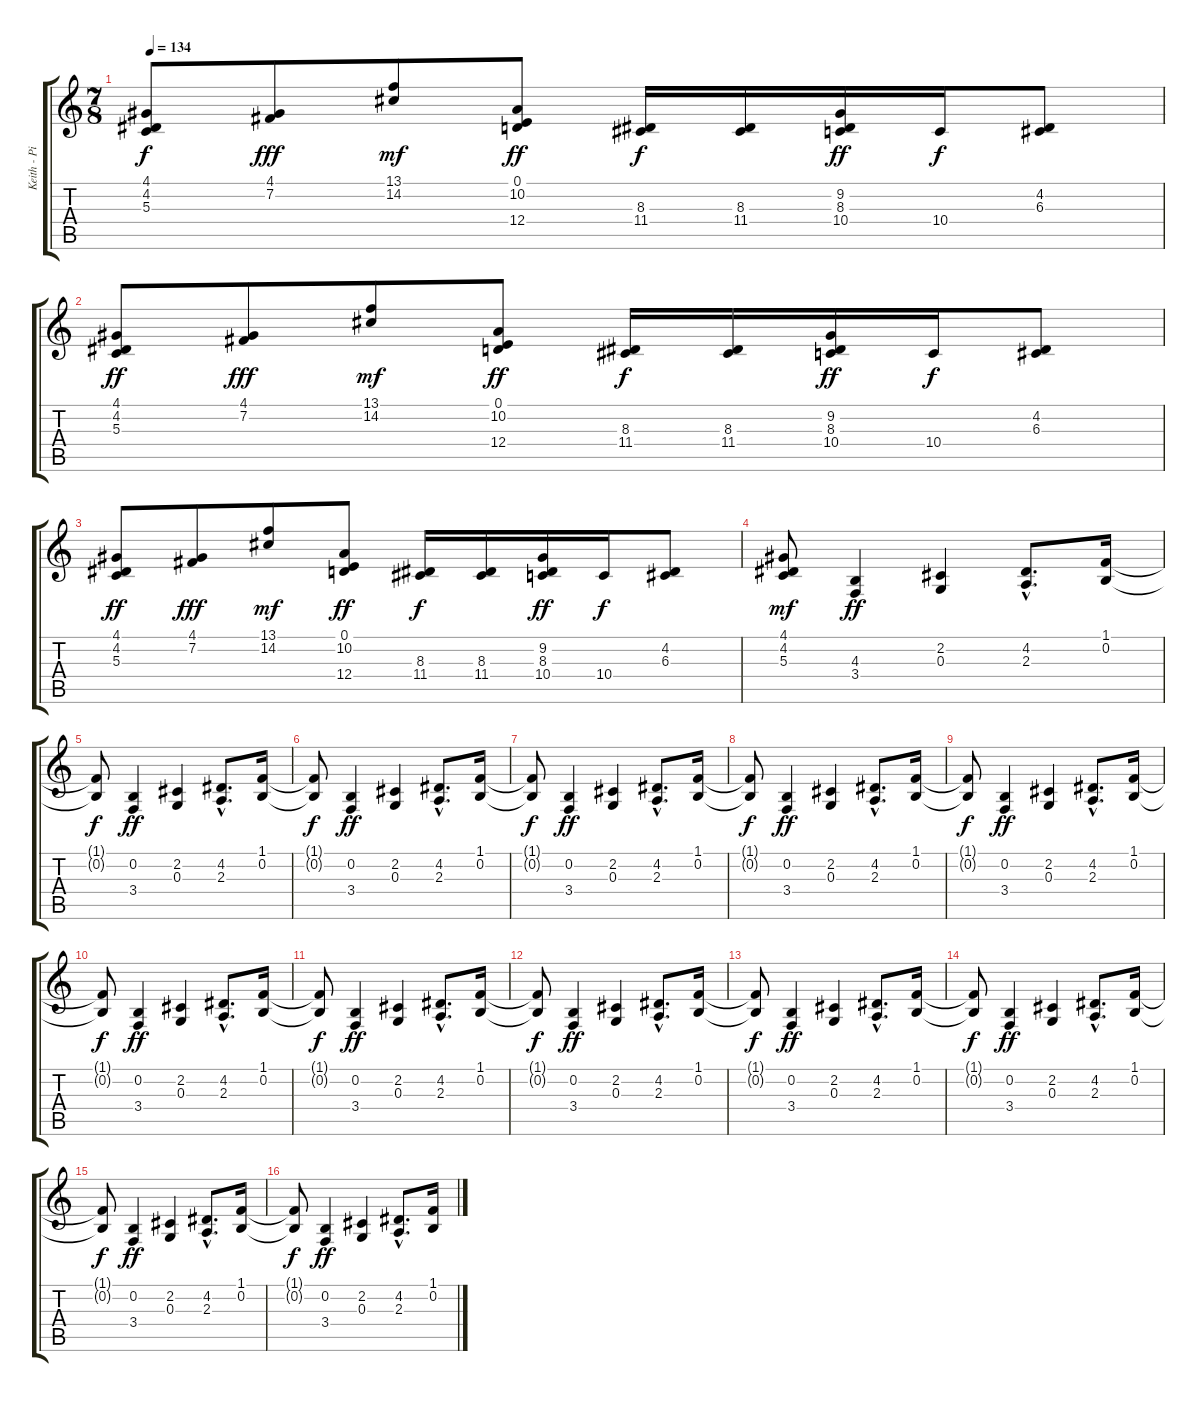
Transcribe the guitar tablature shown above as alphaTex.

\track ("Keith - Piano RH" "Keith - Pi") {instrument brightacousticpiano}
\staff {score tabs}
\tuning (E4 B3 G3 D3 A2 E2) {hide}
\ts (7 8)
\tempo 134
\clef g2
\ks c
(4.1 4.2 5.3).8{dy f} (4.1 7.2).8{dy fff} (13.1 14.2).8{dy mf} (0.1 10.2 12.4).8{dy ff} (8.3 11.4).16{dy f} (8.3 11.4).16 (9.2 8.3 10.4).16{dy ff} 10.4.16{dy f} (4.2 6.3).8 |
(4.1 4.2 5.3).8{dy ff} (4.1 7.2).8{dy fff} (13.1 14.2).8{dy mf} (0.1 10.2 12.4).8{dy ff} (8.3 11.4).16{dy f} (8.3 11.4).16 (9.2 8.3 10.4).16{dy ff} 10.4.16{dy f} (4.2 6.3).8 |
(4.1 4.2 5.3).8{dy ff} (4.1 7.2).8{dy fff} (13.1 14.2).8{dy mf} (0.1 10.2 12.4).8{dy ff} (8.3 11.4).16{dy f} (8.3 11.4).16 (9.2 8.3 10.4).16{dy ff} 10.4.16{dy f} (4.2 6.3).8 |
(4.1 4.2 5.3).8{dy mf} (4.3 3.4).4{dy ff} (2.2 0.3).4 (4.2{hac} 2.3{hac}).8{d} (1.1 0.2).16 |
(1.1{t} 0.2{t}).8{dy f} (0.2 3.4).4{dy ff} (2.2 0.3).4 (4.2{hac} 2.3{hac}).8{d} (1.1 0.2).16 |
(1.1{t} 0.2{t}).8{dy f} (0.2 3.4).4{dy ff} (2.2 0.3).4 (4.2{hac} 2.3{hac}).8{d} (1.1 0.2).16 |
(1.1{t} 0.2{t}).8{dy f} (0.2 3.4).4{dy ff} (2.2 0.3).4 (4.2{hac} 2.3{hac}).8{d} (1.1 0.2).16 |
(1.1{t} 0.2{t}).8{dy f} (0.2 3.4).4{dy ff} (2.2 0.3).4 (4.2{hac} 2.3{hac}).8{d} (1.1 0.2).16 |
(1.1{t} 0.2{t}).8{dy f} (0.2 3.4).4{dy ff} (2.2 0.3).4 (4.2{hac} 2.3{hac}).8{d} (1.1 0.2).16 |
(1.1{t} 0.2{t}).8{dy f} (0.2 3.4).4{dy ff} (2.2 0.3).4 (4.2{hac} 2.3{hac}).8{d} (1.1 0.2).16 |
(1.1{t} 0.2{t}).8{dy f} (0.2 3.4).4{dy ff} (2.2 0.3).4 (4.2{hac} 2.3{hac}).8{d} (1.1 0.2).16 |
(1.1{t} 0.2{t}).8{dy f} (0.2 3.4).4{dy ff} (2.2 0.3).4 (4.2{hac} 2.3{hac}).8{d} (1.1 0.2).16 |
(1.1{t} 0.2{t}).8{dy f} (0.2 3.4).4{dy ff} (2.2 0.3).4 (4.2{hac} 2.3{hac}).8{d} (1.1 0.2).16 |
(1.1{t} 0.2{t}).8{dy f} (0.2 3.4).4{dy ff} (2.2 0.3).4 (4.2{hac} 2.3{hac}).8{d} (1.1 0.2).16 |
(1.1{t} 0.2{t}).8{dy f} (0.2 3.4).4{dy ff} (2.2 0.3).4 (4.2{hac} 2.3{hac}).8{d} (1.1 0.2).16 |
(1.1{t} 0.2{t}).8{dy f} (0.2 3.4).4{dy ff} (2.2 0.3).4 (4.2{hac} 2.3{hac}).8{d} (1.1 0.2).16
